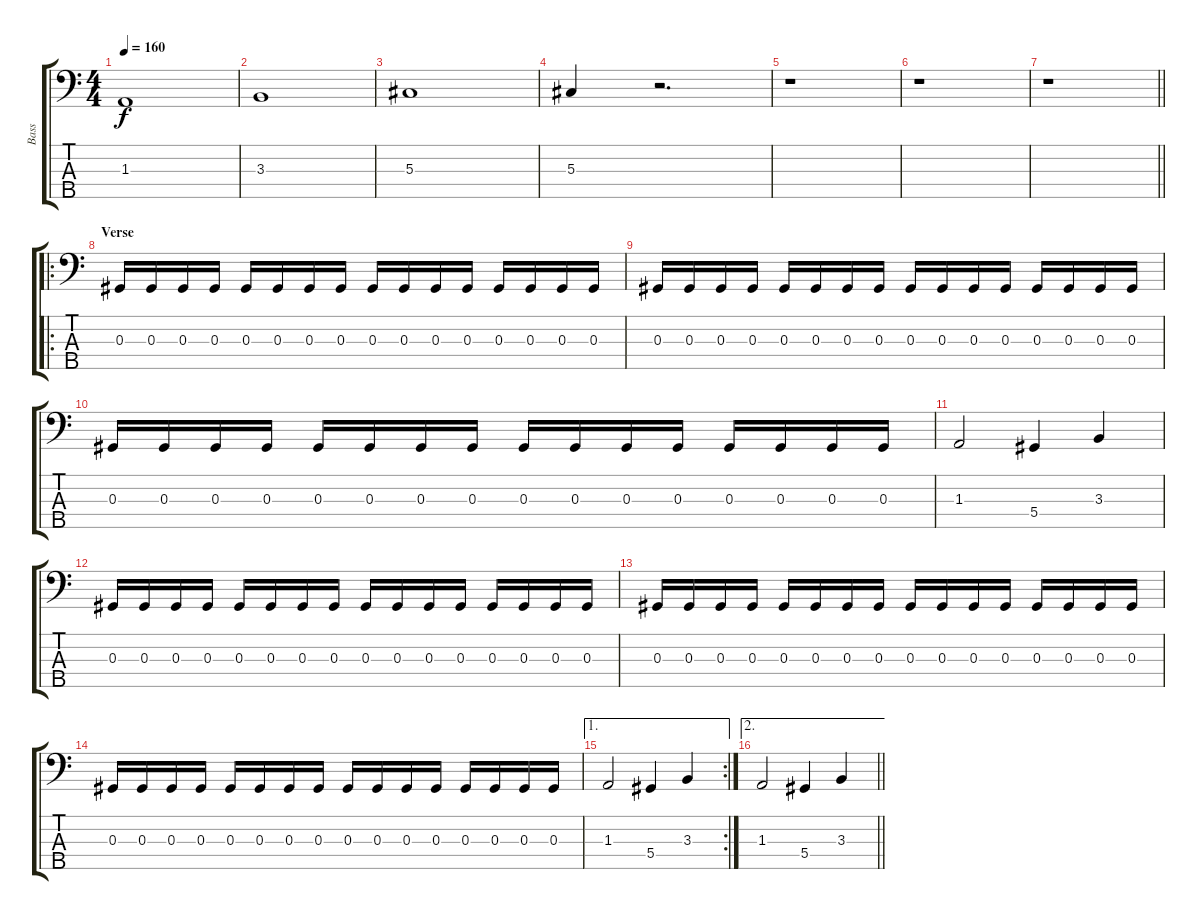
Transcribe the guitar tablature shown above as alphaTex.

\track ("Bass" "Bass") {instrument electricbassfinger}
\staff {score tabs}
\tuning (Gb2 Db2 Ab1 Eb1 Bb0) {hide}
\ts (4 4)
\tempo 160
\clef f4
\ks c
1.3.1{dy f} |
3.3.1 |
5.3.1 |
5.3.4 r.2{d} |
r.1 |
r.1 |
\barLineRight lightlight
r.1 |
\ro
\section ("" "Verse")
0.3.16 0.3.16 0.3.16 0.3.16 0.3.16 0.3.16 0.3.16 0.3.16 0.3.16 0.3.16 0.3.16 0.3.16 0.3.16 0.3.16 0.3.16 0.3.16 |
0.3.16 0.3.16 0.3.16 0.3.16 0.3.16 0.3.16 0.3.16 0.3.16 0.3.16 0.3.16 0.3.16 0.3.16 0.3.16 0.3.16 0.3.16 0.3.16 |
0.3.16 0.3.16 0.3.16 0.3.16 0.3.16 0.3.16 0.3.16 0.3.16 0.3.16 0.3.16 0.3.16 0.3.16 0.3.16 0.3.16 0.3.16 0.3.16 |
1.3.2 5.4.4 3.3.4 |
0.3.16 0.3.16 0.3.16 0.3.16 0.3.16 0.3.16 0.3.16 0.3.16 0.3.16 0.3.16 0.3.16 0.3.16 0.3.16 0.3.16 0.3.16 0.3.16 |
0.3.16 0.3.16 0.3.16 0.3.16 0.3.16 0.3.16 0.3.16 0.3.16 0.3.16 0.3.16 0.3.16 0.3.16 0.3.16 0.3.16 0.3.16 0.3.16 |
0.3.16 0.3.16 0.3.16 0.3.16 0.3.16 0.3.16 0.3.16 0.3.16 0.3.16 0.3.16 0.3.16 0.3.16 0.3.16 0.3.16 0.3.16 0.3.16 |
\ae 1
\rc 2
1.3.2 5.4.4 3.3.4 |
\ae 2
\barLineRight lightlight
1.3.2 5.4.4 3.3.4
